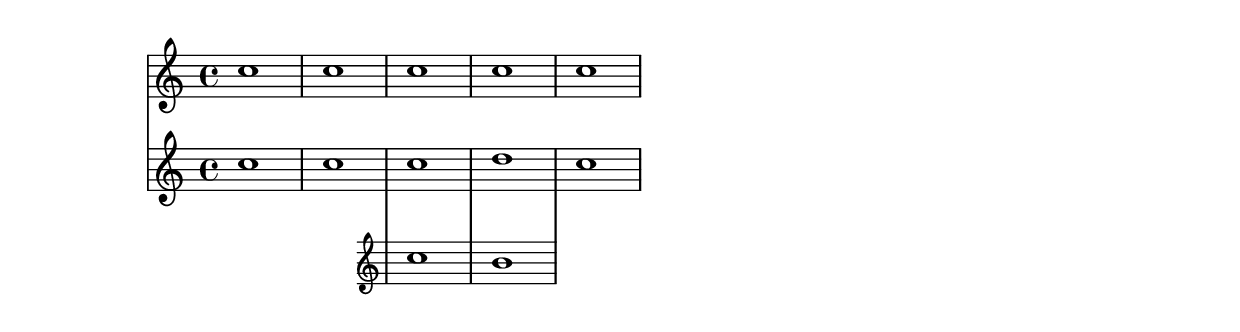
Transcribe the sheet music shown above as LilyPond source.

%% DO NOT EDIT this file manually; it is automatically
%% generated from LSR http://lsr.dsi.unimi.it
%% Make any changes in LSR itself, or in Documentation/snippets/new/ ,
%% and then run scripts/auxiliar/makelsr.py
%%
%% This file is in the public domain.
\version "2.14.0"

\header {
  lsrtags = "staff-notation, contexts-and-engravers"

%% Translation of GIT committish: 6977ddc9a3b63ea810eaecb864269c7d847ccf98
  texidoces = "
Se puede añadir (posiblemente de forma temporal) un pentagrama
nuevo una vez que la pieza ha comenzado.

"
  doctitlees = "Añadir un pentagrama nuevo"

  texidoc = "
An extra staff can be added (possibly temporarily) after the start of a
piece.

"
  doctitle = "Adding an extra staff"
} % begin verbatim

\score {
  <<
    \new Staff \relative c'' {
      c1 | c | c | c | c
    }
    \new StaffGroup \relative c'' {
      \new Staff {
        c1 | c
        <<
          {
            c1 | d
          }
          \new Staff {
            \once \override Staff.TimeSignature #'stencil = ##f
            c1 | b
          }
        >>
        c1
      }
    }
  >>
}

